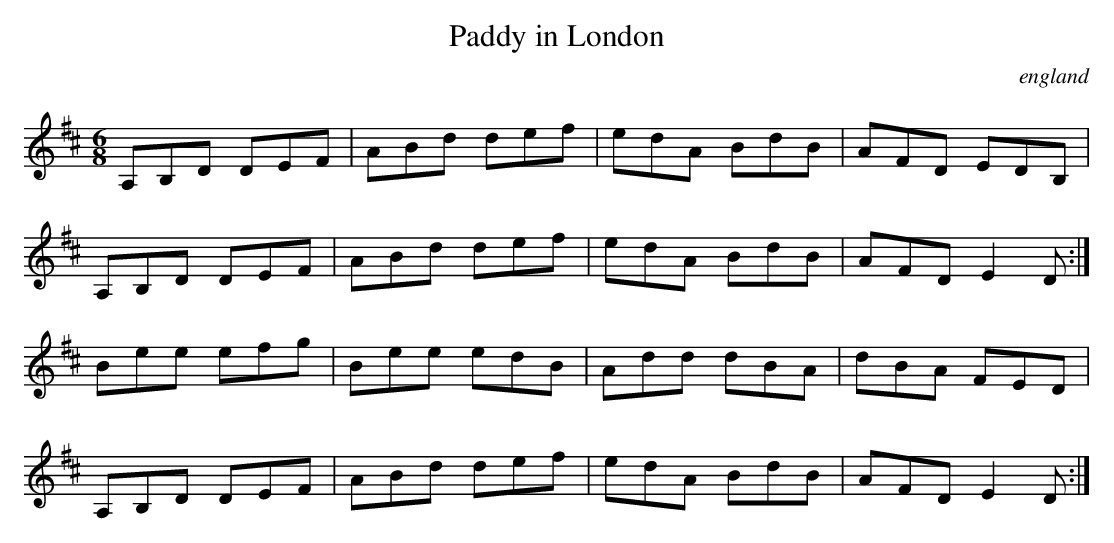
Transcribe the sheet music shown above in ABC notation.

X:1
T:Paddy in London
O:england
M:6/8
L:1/8
K:D
A,B,D DEF|ABd def|edA BdB|AFD EDB,|
A,B,D DEF|ABd def|edA BdB|AFD E2D:|
Bee efg|Bee edB|Add dBA|dBA FED|
A,B,D DEF|ABd def|edA BdB|AFD E2D:|
